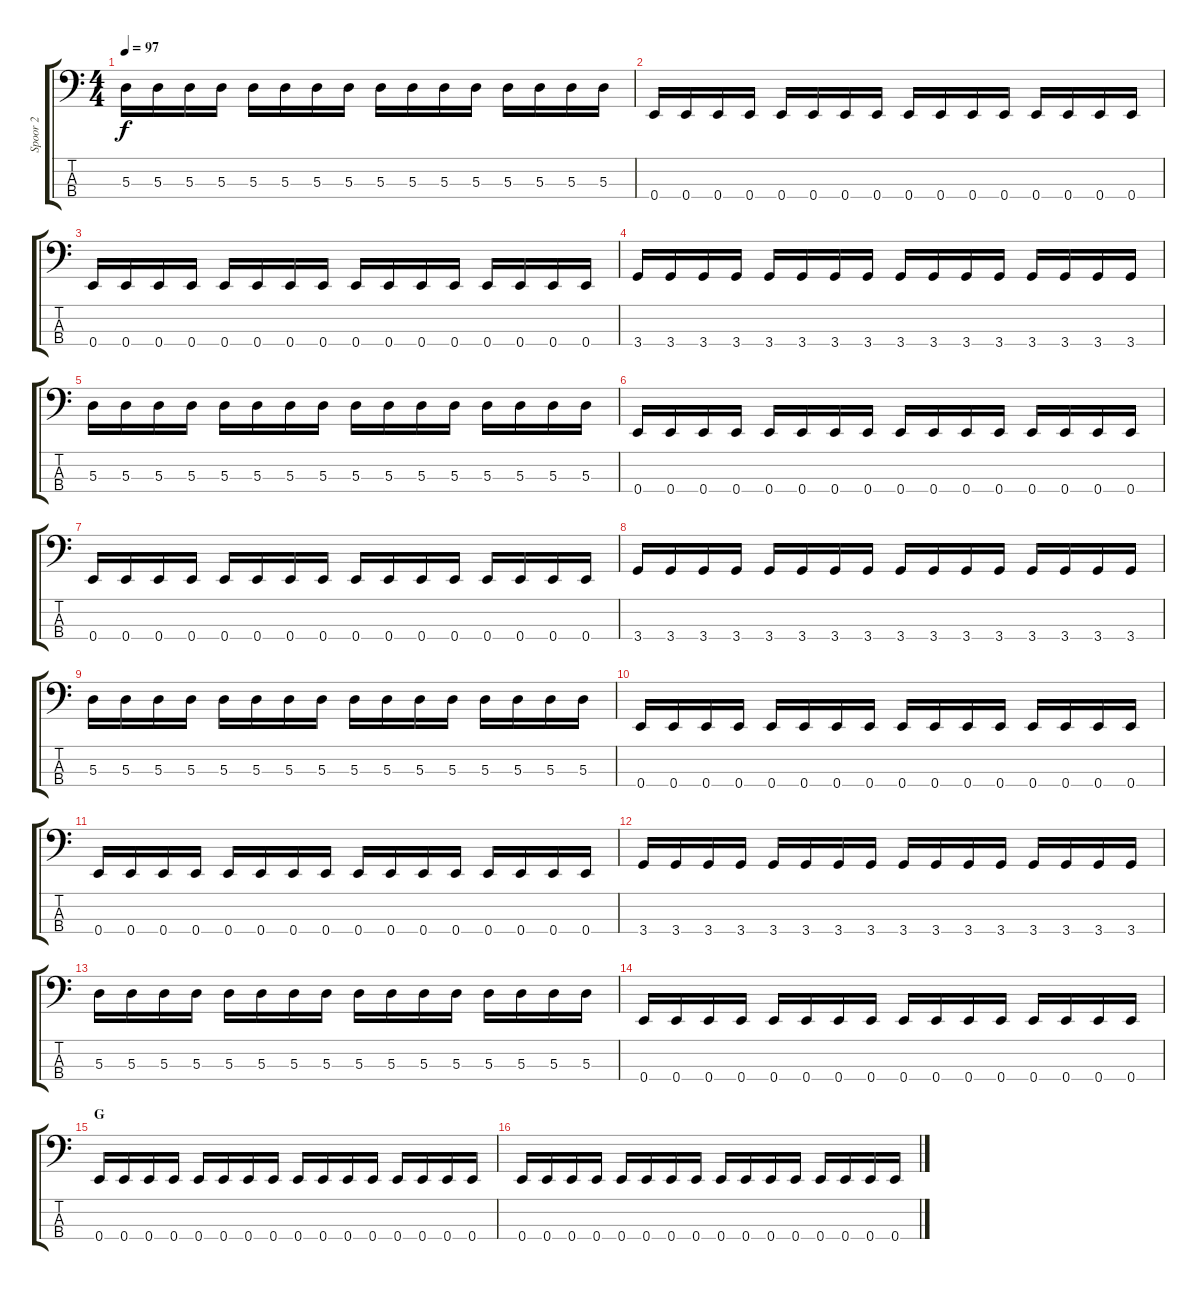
\track ("Spoor 2" "Spoor 2") {instrument slapbass2}
\staff {score tabs}
\tuning (G2 D2 A1 E1) {hide}
\ts (4 4)
\tempo 97
\clef f4
\ks c
5.3.16{dy f} 5.3.16 5.3.16 5.3.16 5.3.16 5.3.16 5.3.16 5.3.16 5.3.16 5.3.16 5.3.16 5.3.16 5.3.16 5.3.16 5.3.16 5.3.16 |
0.4.16 0.4.16 0.4.16 0.4.16 0.4.16 0.4.16 0.4.16 0.4.16 0.4.16 0.4.16 0.4.16 0.4.16 0.4.16 0.4.16 0.4.16 0.4.16 |
0.4.16 0.4.16 0.4.16 0.4.16 0.4.16 0.4.16 0.4.16 0.4.16 0.4.16 0.4.16 0.4.16 0.4.16 0.4.16 0.4.16 0.4.16 0.4.16 |
3.4.16 3.4.16 3.4.16 3.4.16 3.4.16 3.4.16 3.4.16 3.4.16 3.4.16 3.4.16 3.4.16 3.4.16 3.4.16 3.4.16 3.4.16 3.4.16 |
5.3.16 5.3.16 5.3.16 5.3.16 5.3.16 5.3.16 5.3.16 5.3.16 5.3.16 5.3.16 5.3.16 5.3.16 5.3.16 5.3.16 5.3.16 5.3.16 |
0.4.16 0.4.16 0.4.16 0.4.16 0.4.16 0.4.16 0.4.16 0.4.16 0.4.16 0.4.16 0.4.16 0.4.16 0.4.16 0.4.16 0.4.16 0.4.16 |
0.4.16 0.4.16 0.4.16 0.4.16 0.4.16 0.4.16 0.4.16 0.4.16 0.4.16 0.4.16 0.4.16 0.4.16 0.4.16 0.4.16 0.4.16 0.4.16 |
3.4.16 3.4.16 3.4.16 3.4.16 3.4.16 3.4.16 3.4.16 3.4.16 3.4.16 3.4.16 3.4.16 3.4.16 3.4.16 3.4.16 3.4.16 3.4.16 |
5.3.16 5.3.16 5.3.16 5.3.16 5.3.16 5.3.16 5.3.16 5.3.16 5.3.16 5.3.16 5.3.16 5.3.16 5.3.16 5.3.16 5.3.16 5.3.16 |
0.4.16 0.4.16 0.4.16 0.4.16 0.4.16 0.4.16 0.4.16 0.4.16 0.4.16 0.4.16 0.4.16 0.4.16 0.4.16 0.4.16 0.4.16 0.4.16 |
0.4.16 0.4.16 0.4.16 0.4.16 0.4.16 0.4.16 0.4.16 0.4.16 0.4.16 0.4.16 0.4.16 0.4.16 0.4.16 0.4.16 0.4.16 0.4.16 |
3.4.16 3.4.16 3.4.16 3.4.16 3.4.16 3.4.16 3.4.16 3.4.16 3.4.16 3.4.16 3.4.16 3.4.16 3.4.16 3.4.16 3.4.16 3.4.16 |
5.3.16 5.3.16 5.3.16 5.3.16 5.3.16 5.3.16 5.3.16 5.3.16 5.3.16 5.3.16 5.3.16 5.3.16 5.3.16 5.3.16 5.3.16 5.3.16 |
0.4.16 0.4.16 0.4.16 0.4.16 0.4.16 0.4.16 0.4.16 0.4.16 0.4.16 0.4.16 0.4.16 0.4.16 0.4.16 0.4.16 0.4.16 0.4.16 |
\section ("" "G")
0.4.16 0.4.16 0.4.16 0.4.16 0.4.16 0.4.16 0.4.16 0.4.16 0.4.16 0.4.16 0.4.16 0.4.16 0.4.16 0.4.16 0.4.16 0.4.16 |
0.4.16 0.4.16 0.4.16 0.4.16 0.4.16 0.4.16 0.4.16 0.4.16 0.4.16 0.4.16 0.4.16 0.4.16 0.4.16 0.4.16 0.4.16 0.4.16
